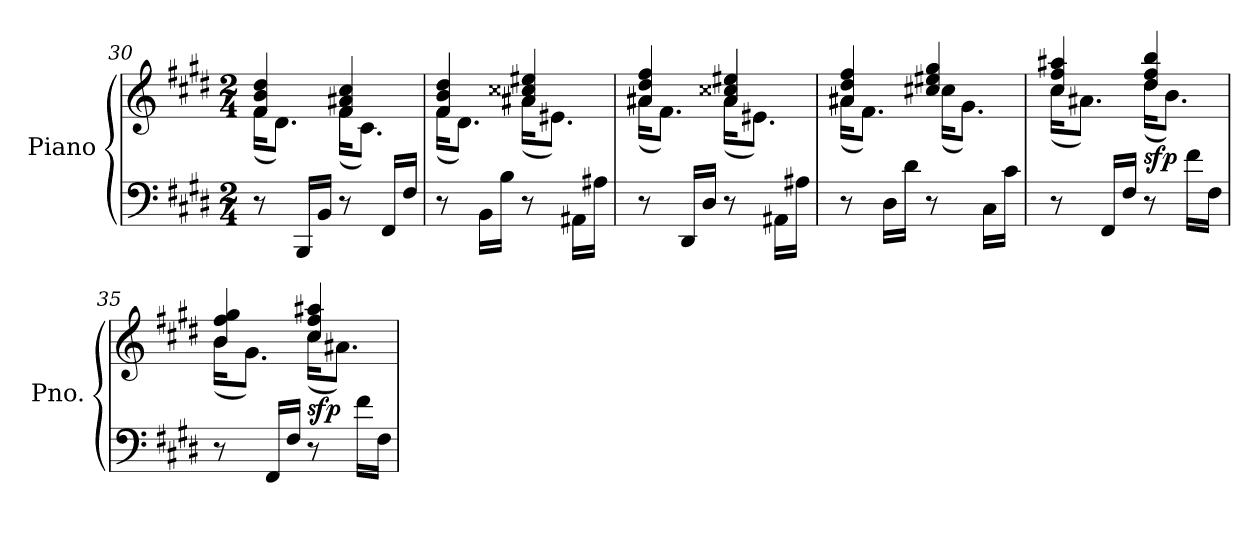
**kern	**kern	**dynam
*part1	*part1	*part1
*staff2	*staff1	*staff1/2
*I"Piano	*	*
*I'Pno.	*	*
*clefF4	*clefG2	*
*k[f#c#g#d#]	*k[f#c#g#d#]	*
*M2/4	*M2/4	*
=30	=30	=30
*	*^	*
8r	4f#/ 4b/ 4dd#/	(<16f#\KL	.
.	.	8.d#\J)	.
16BBB/LL	.	.	.
16BB/JJ	.	.	.
8r	4f#/ 4a#X/ 4cc#/	(<16f#\KL	.
.	.	8.c#\J)	.
16FF#/LL	.	.	.
16F#/JJ	.	.	.
!!LO:PB:g=z	!!
=31	=31	=31	=31
8r	4f#/ 4b/ 4dd#/	(<16f#\KL	.
.	.	8.d#\J)	.
16BB\LL	.	.	.
16B\JJ	.	.	.
8r	4a#X/ 4cc##X/ 4ee#X/	(<16a#\KL	.
.	.	8.e#X\J)	.
16AA#X\LL	.	.	.
16A#X\JJ	.	.	.
=32	=32	=32	=32
8r	4a#X/ 4dd#/ 4ff#/	(<16a#\KL	.
.	.	8.f#\J)	.
16DD#/LL	.	.	.
16D#/JJ	.	.	.
8r	4a#/ 4cc##X/ 4ee#X/	(<16a#\KL	.
.	.	8.e#X\J)	.
16AA#X\LL	.	.	.
16A#X\JJ	.	.	.
=33	=33	=33	=33
8r	4a#X/ 4dd#/ 4ff#/	(<16a#\KL	.
.	.	8.f#\J)	.
16D#\LL	.	.	.
16d#\JJ	.	.	.
8r	4cc#X/ 4ee#X/ 4gg#/	(<16cc#\KL	.
.	.	8.g#\J)	.
16C#\LL	.	.	.
16c#\JJ	.	.	.
=34	=34	=34	=34
8r	4cc#/ 4ff#/ 4aa#X/	(<16cc#\KL	.
.	.	8.a#X\J)	.
16FF#/LL	.	.	.
16F#/JJ	.	.	.
!	!	!	!LO:DY:b
8r	4dd#/ 4ff#/ 4bb/	(<16dd#\KL	sfp
.	.	8.b\J)	.
16f#\LL	.	.	.
16F#\JJ	.	.	.
=35	=35	=35	=35
8r	4b/ 4ff#/ 4gg#/	(<16b\KL	.
.	.	8.g#\J)	.
16FF#/LL	.	.	.
16F#/JJ	.	.	.
!	!	!	!LO:DY:b
8r	4cc#/ 4ff#/ 4aa#X/	(<16cc#\KL	sfp
.	.	8.a#X\J)	.
16f#\LL	.	.	.
16F#\JJ	.	.	.
*	*v	*v	*
=	=	=
*-	*-	*-
